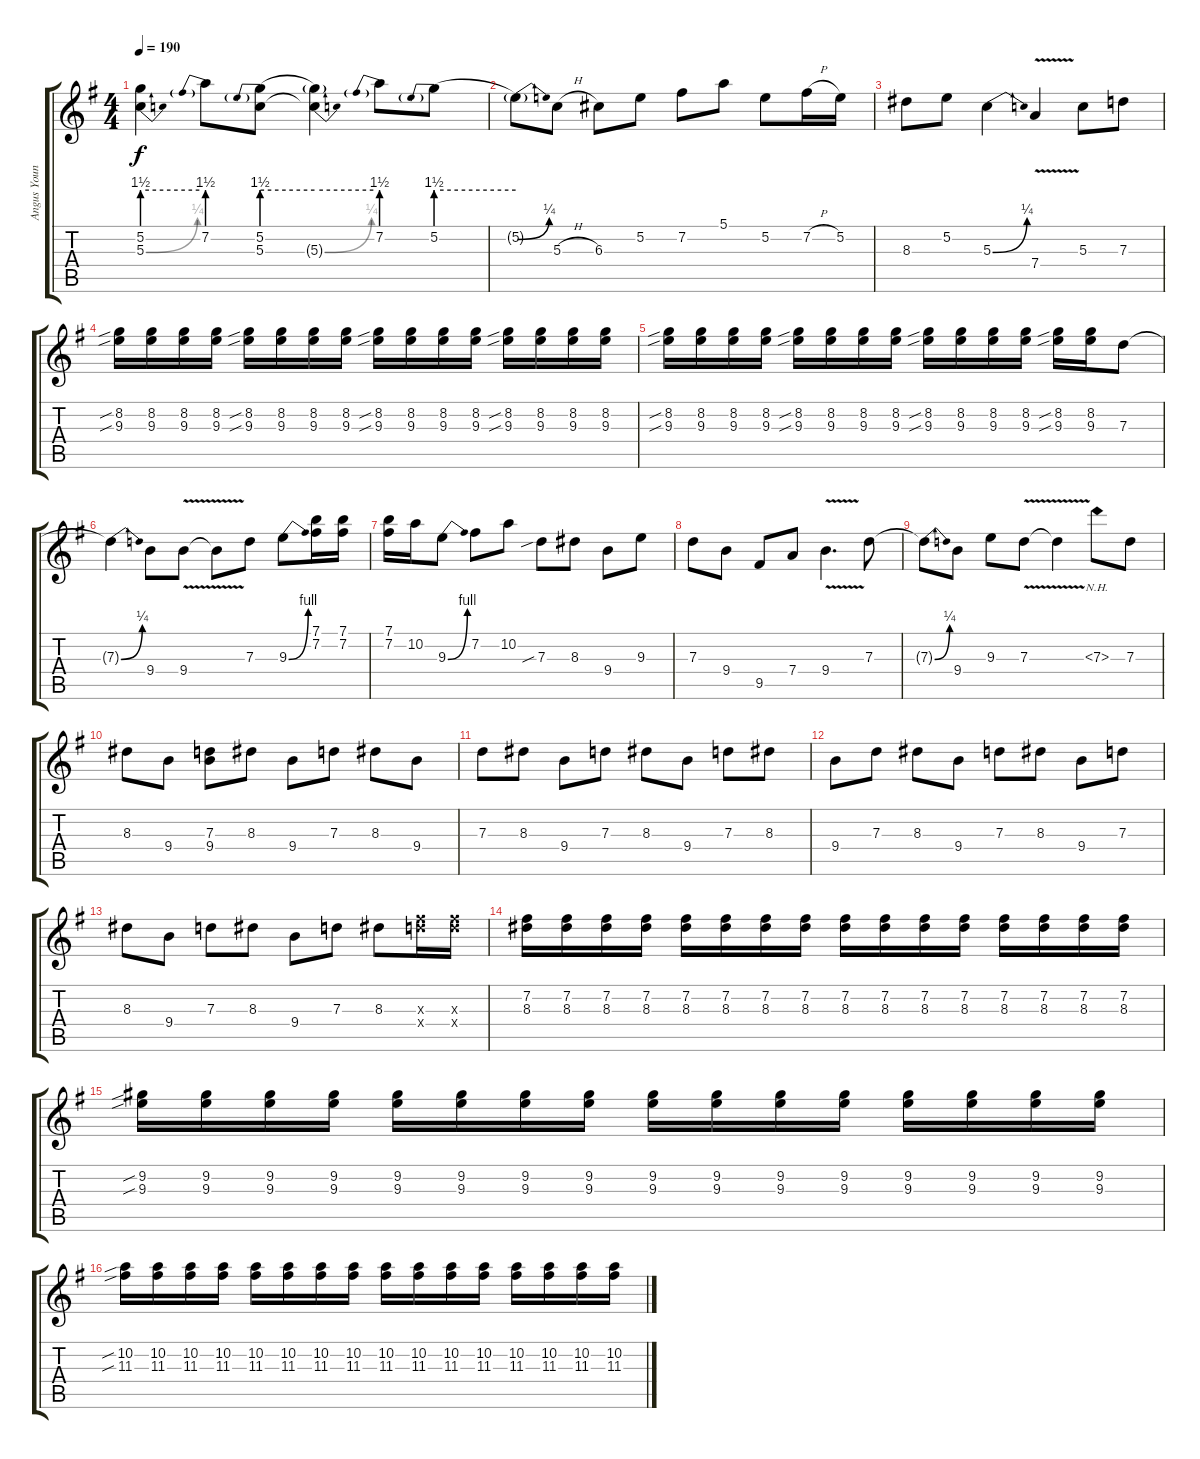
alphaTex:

\track ("Angus Young (Lead Guitar)" "Angus Youn") {instrument overdrivenguitar}
\staff {score tabs}
\tuning (E4 B3 G3 D3 A2 E2) {hide}
\ts (4 4)
\tempo 190
\clef g2
\ks g
(5.2{be (hold 0 6 60 6) t} 5.3{be (bend 0 0 60 1) t}).4{dy f} 7.2{be (prebend 0 6 60 6)}.8 (5.2{be (prebend 0 6 60 6)} 5.3).8 (5.2{be (hold 0 6 60 6) t} 5.3{be (bend 0 0 60 1) t}).4 7.2{be (prebend 0 6 60 6)}.8 5.2{be (prebend 0 6 60 6)}.8 |
5.2{be (bend 0 0 60 1) t}.8 5.3{h}.8 6.3.8 5.2.8 7.2.8 5.1.8 5.2.8 7.2{h}.16 5.2.16 |
8.3.8 5.2.8 5.3{be (bend 0 0 60 1)}.4 7.4{v}.4 5.3.8 7.3.8 |
(8.2{sib} 9.3{sib}).16 (8.2 9.3).16 (8.2 9.3).16 (8.2 9.3).16 (8.2{sib} 9.3{sib}).16 (8.2 9.3).16 (8.2 9.3).16 (8.2 9.3).16 (8.2{sib} 9.3{sib}).16 (8.2 9.3).16 (8.2 9.3).16 (8.2 9.3).16 (8.2{sib} 9.3{sib}).16 (8.2 9.3).16 (8.2 9.3).16 (8.2 9.3).16 |
(8.2{sib} 9.3{sib}).16 (8.2 9.3).16 (8.2 9.3).16 (8.2 9.3).16 (8.2{sib} 9.3{sib}).16 (8.2 9.3).16 (8.2 9.3).16 (8.2 9.3).16 (8.2{sib} 9.3{sib}).16 (8.2 9.3).16 (8.2 9.3).16 (8.2 9.3).16 (8.2{sib} 9.3{sib}).16 (8.2 9.3).16 7.3.8 |
7.3{be (bend 0 0 60 1) t}.4 9.4.8 9.4{v}.8 9.4{t}.8 7.3.8 9.3{be (bend 0 0 60 4)}.8 (7.1 7.2).16 (7.1 7.2).16 |
(7.1 7.2).16 10.2.16 9.3{be (bend 0 0 60 4)}.8 7.2.8 10.2.8 7.3{sib}.8 8.3.8 9.4.8 9.3.8 |
7.3.8 9.4.8 9.5.8 7.4.8 9.4{v}.4{d} 7.3.8 |
7.3{be (bend 0 0 60 1) t}.8 9.4.8 9.3.8 7.3{v}.8 7.3{t}.4 7.3{nh}.8 7.3.8 |
8.3.8 9.4.8 (7.3 9.4).8 8.3.8 9.4.8 7.3.8 8.3.8 9.4.8 |
7.3.8 8.3.8 9.4.8 7.3.8 8.3.8 9.4.8 7.3.8 8.3.8 |
9.4.8 7.3.8 8.3.8 9.4.8 7.3.8 8.3.8 9.4.8 7.3.8 |
8.3.8 9.4.8 7.3.8 8.3.8 9.4.8 7.3.8 8.3.8 (11.3{x} 12.4{x}).16 (11.3{x} 12.4{x}).16 |
(7.2 8.3).16 (7.2 8.3).16 (7.2 8.3).16 (7.2 8.3).16 (7.2 8.3).16 (7.2 8.3).16 (7.2 8.3).16 (7.2 8.3).16 (7.2 8.3).16 (7.2 8.3).16 (7.2 8.3).16 (7.2 8.3).16 (7.2 8.3).16 (7.2 8.3).16 (7.2 8.3).16 (7.2 8.3).16 |
(9.2{sib} 9.3{sib}).16 (9.2 9.3).16 (9.2 9.3).16 (9.2 9.3).16 (9.2 9.3).16 (9.2 9.3).16 (9.2 9.3).16 (9.2 9.3).16 (9.2 9.3).16 (9.2 9.3).16 (9.2 9.3).16 (9.2 9.3).16 (9.2 9.3).16 (9.2 9.3).16 (9.2 9.3).16 (9.2 9.3).16 |
(10.2{sib} 11.3{sib}).16 (10.2 11.3).16 (10.2 11.3).16 (10.2 11.3).16 (10.2 11.3).16 (10.2 11.3).16 (10.2 11.3).16 (10.2 11.3).16 (10.2 11.3).16 (10.2 11.3).16 (10.2 11.3).16 (10.2 11.3).16 (10.2 11.3).16 (10.2 11.3).16 (10.2 11.3).16 (10.2 11.3).16
